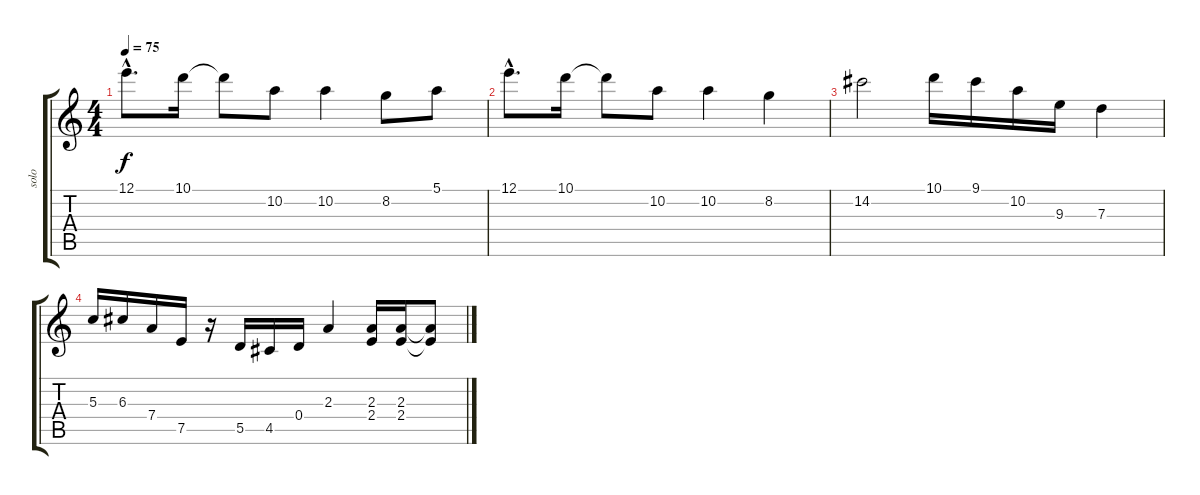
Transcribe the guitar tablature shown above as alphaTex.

\track ("solo" "solo") {instrument overdrivenguitar}
\staff {score tabs}
\tuning (E4 B3 G3 D3 A2 E2) {hide}
\ts (4 4)
\tempo 75
\clef g2
\ks c
12.1{hac}.8{d dy f} 10.1.16 10.1{t}.8 10.2.8 10.2.4 8.2.8 5.1.8 |
12.1{hac}.8{d} 10.1.16 10.1{t}.8 10.2.8 10.2.4 8.2.4 |
14.2.2 10.1.16 9.1.16 10.2.16 9.3.16 7.3.4 |
5.3.16 6.3.16 7.4.16 7.5.16 r.16 5.5.16 4.5.16 0.4.16 2.3.4 (2.3 2.4).16 (2.3 2.4).16 (2.3{t} 2.4{t}).8
